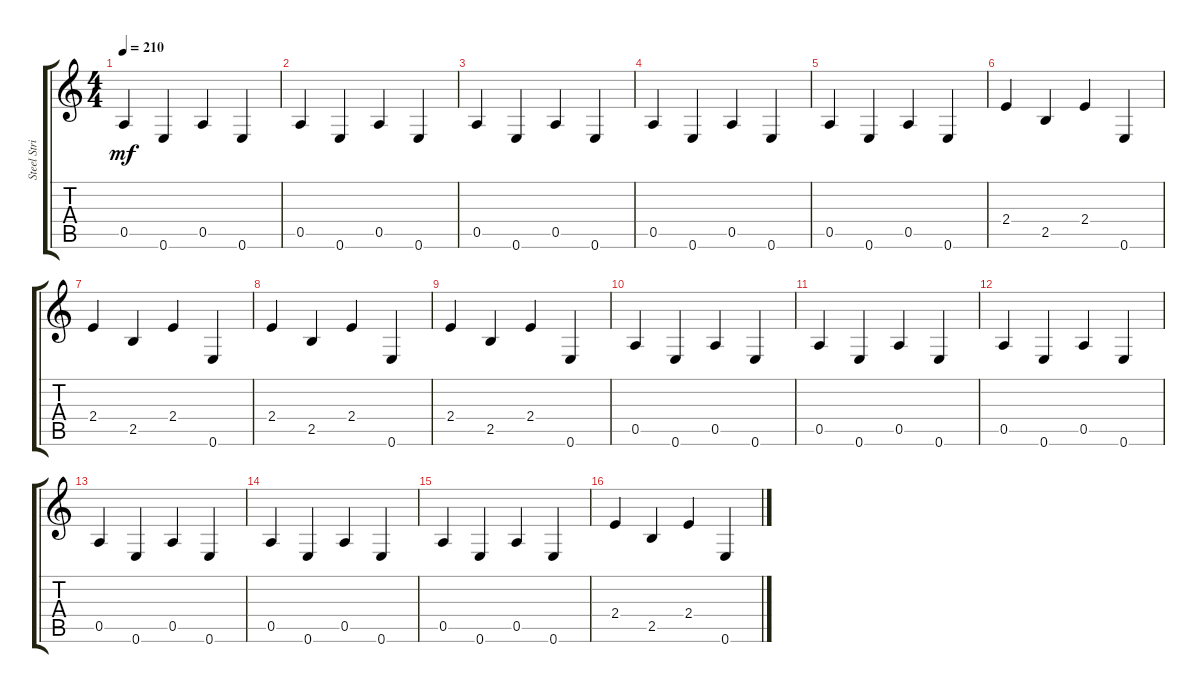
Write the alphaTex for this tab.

\track ("Steel String" "Steel Stri") {instrument acousticguitarsteel}
\staff {score tabs}
\tuning (E4 B3 G3 D3 A2 E2) {hide}
\ts (4 4)
\tempo 210
\clef g2
\ks c
0.5.4{dy mf} 0.6.4 0.5.4 0.6.4 |
0.5.4 0.6.4 0.5.4 0.6.4 |
0.5.4 0.6.4 0.5.4 0.6.4 |
0.5.4 0.6.4 0.5.4 0.6.4 |
0.5.4 0.6.4 0.5.4 0.6.4 |
2.4.4 2.5.4 2.4.4 0.6.4 |
2.4.4 2.5.4 2.4.4 0.6.4 |
2.4.4 2.5.4 2.4.4 0.6.4 |
2.4.4 2.5.4 2.4.4 0.6.4 |
0.5.4 0.6.4 0.5.4 0.6.4 |
0.5.4 0.6.4 0.5.4 0.6.4 |
0.5.4 0.6.4 0.5.4 0.6.4 |
0.5.4 0.6.4 0.5.4 0.6.4 |
0.5.4 0.6.4 0.5.4 0.6.4 |
0.5.4 0.6.4 0.5.4 0.6.4 |
2.4.4 2.5.4 2.4.4 0.6.4
